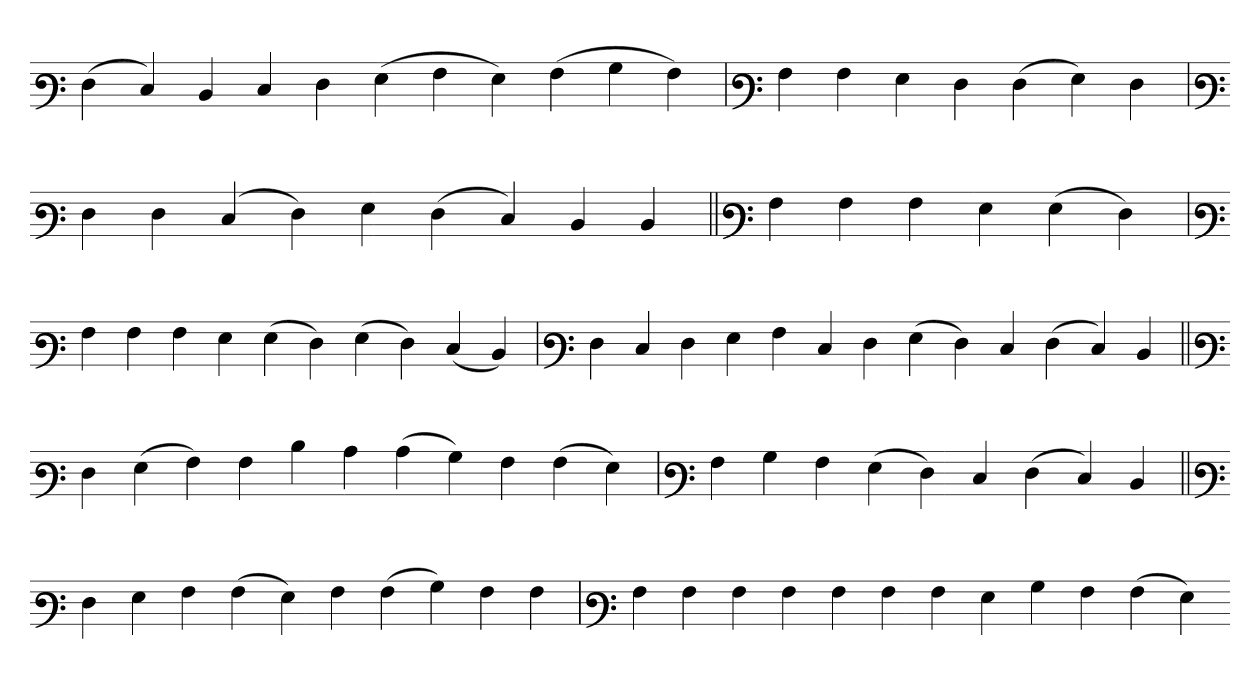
**kern
*part1
*staff1
*clefF3
=
(4F
4E)
4D
4E
4F
(4G
4A
4G)
(4A
4B
4A)
=`
*clefF3
4A
4A
4G
4F
(4F
4G)
4F
=`
*clefF3
4F
4F
(4E
4F)
4G
(4F
4E)
4D
4D
=||
*clefF3
4A
4A
4A
4G
(4G
4F)
=`
*clefF3
4A
4A
4A
4G
(4G
4F)
(4G
4F)
(4E
4D)
='
*clefF3
4F
4E
4F
4G
4A
4E
4F
(4G
4F)
4E
(4F
4E)
4D
=||
*clefF3
4F
(4G
4A)
4A
4d
4c
(4c
4B)
4A
(4A
4G)
='
*clefF3
4A
4B
4A
(4G
4F)
4E
(4F
4E)
4D
=||
*clefF3
4F
4G
4A
(4A
4G)
4A
(4A
4B)
4A
4A
=`
*clefF3
4A
4A
4A
4A
4A
4A
4A
4G
4B
4A
(4A
4G)
=-
*-
